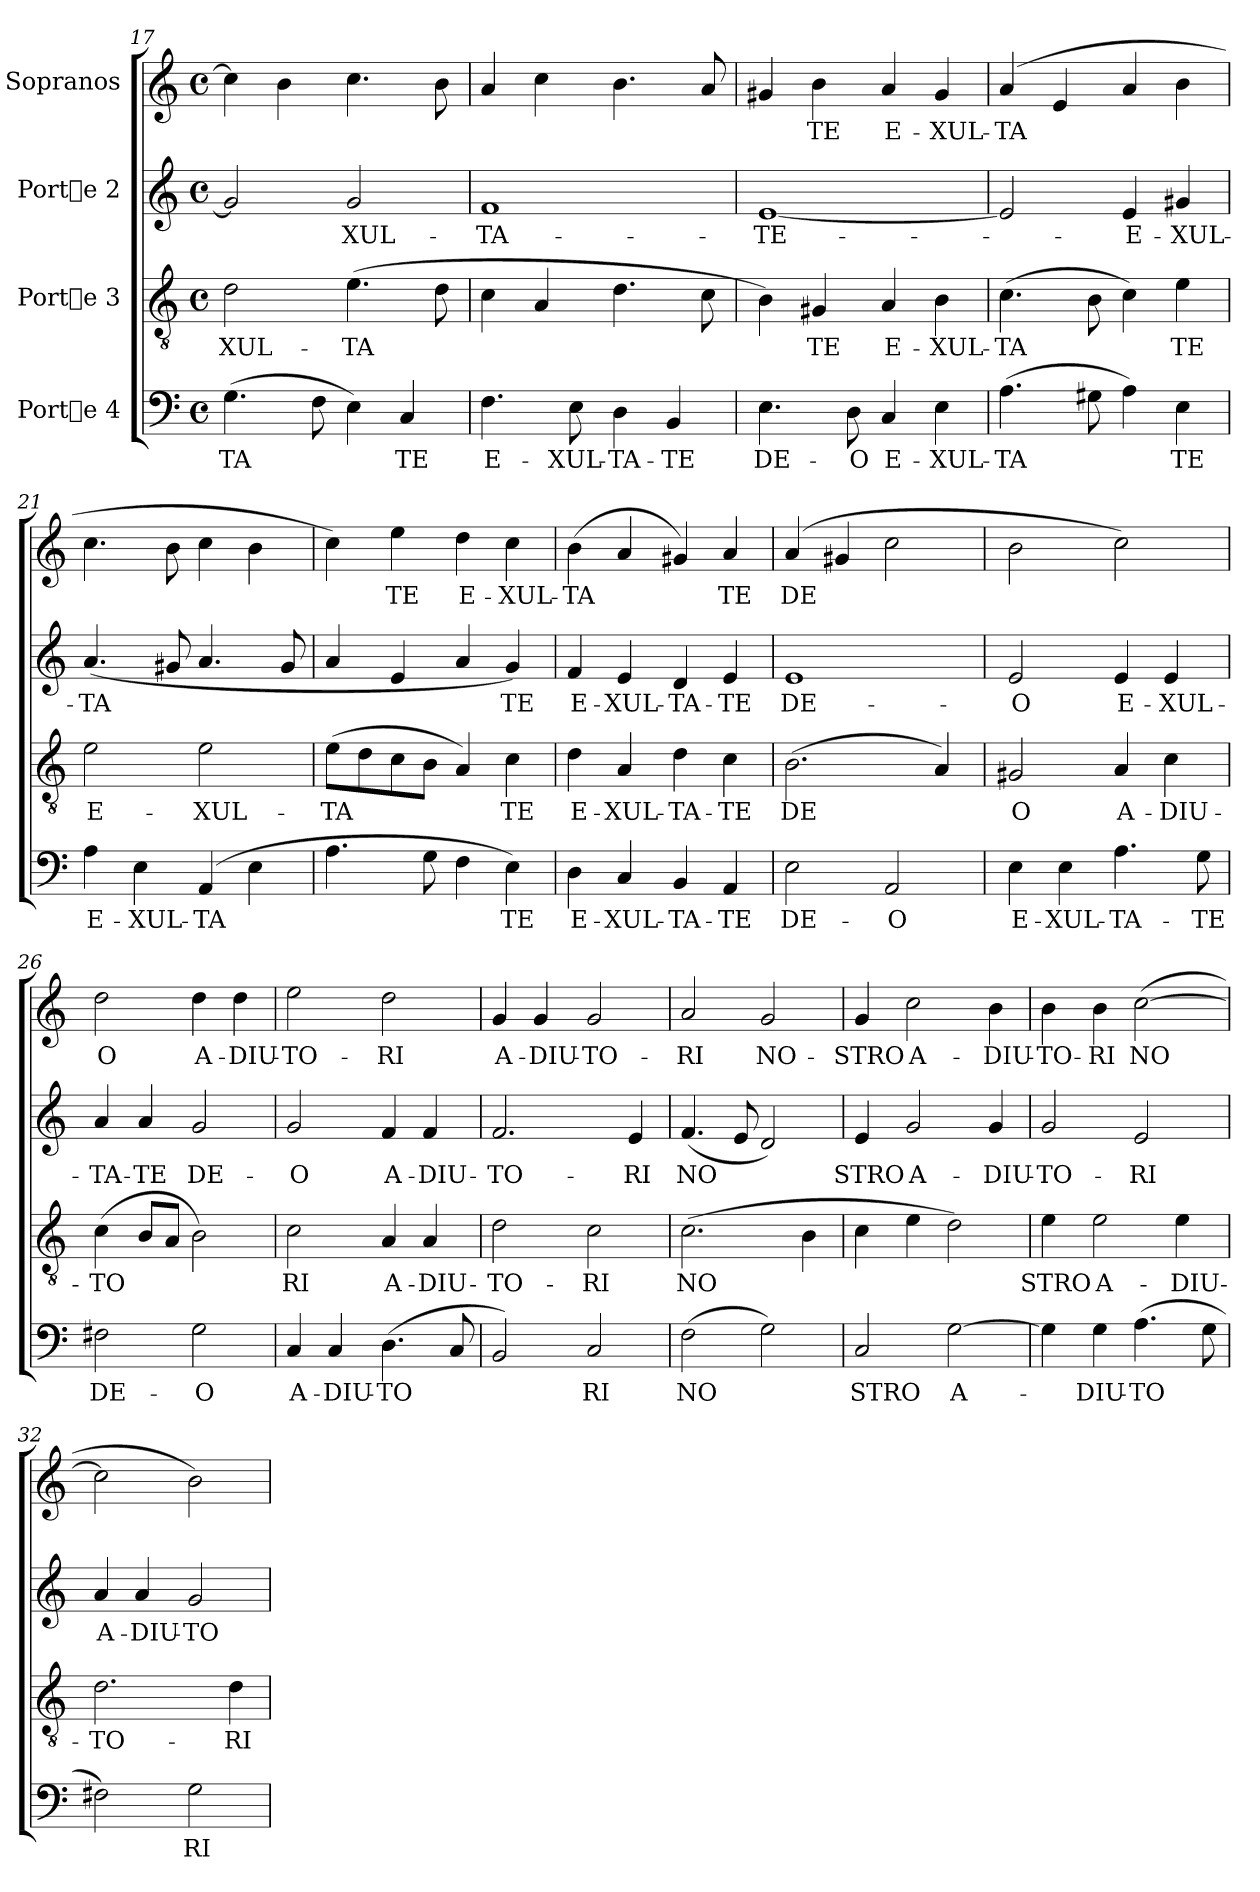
**kern	**text	**kern	**text	**kern	**text	**kern	**text
*part4	*part4	*part3	*part3	*part2	*part2	*part1	*part1
*staff4	*staff4	*staff3	*staff3	*staff2	*staff2	*staff1	*staff1
*I"Porte 4	*	*I"Porte 3	*	*I"Porte 2	*	*I"Sopranos	*
!!LO:LB:g=z
*clefF4	*	*clefGv2	*	*clefG2	*	*clefG2	*
*k[]	*	*k[]	*	*	*	*	*
*C:	*	*C:	*	*	*	*	*
*M4/4	*	*M4/4	*	*M4/4	*	*M4/4	*
*met(c)	*	*met(c)	*	*met(c)	*	*met(c)	*
=17	=17	=17	=17	=17	=17	=17	=17
!	!LO:LY:b:cj	!	!LO:LY:b:cj	!	!	!	!
(>4.G\	-TA	2d\	-XUL-	2g/]	.	4cc\]	.
!	!	!	!	!	!	!	!LO:LY:b:cj
.	.	.	.	.	.	4b\	--
!	!LO:LY:b:cj	!	!	!	!	!	!
8F\	-	.	.	.	.	.	.
!	!LO:LY:b:cj	!	!LO:LY:b:cj	!	!LO:LY:b:cj	!	!LO:LY:b:cj
4E\)	--	(>4.e\	-TA	2g/	-XUL-	4.cc\	--
!	!LO:LY:b:cj	!	!	!	!	!	!
4C/	-TE	.	.	.	.	.	.
!	!	!	!LO:LY:b:cj	!	!	!	!LO:LY:b:cj
.	.	8d\	-	.	.	8b\	--
=18	=18	=18	=18	=18	=18	=18	=18
!	!LO:LY:b:cj	!	!LO:LY:b:cj	!	!LO:LY:b:cj	!	!LO:LY:b:cj
4.F\	E-	4c\	--	1f	-TA-	4a/	--
!	!	!	!LO:LY:b:cj	!	!	!	!LO:LY:b:cj
.	.	4A/	--	.	.	4cc\	--
!	!LO:LY:b:cj	!	!	!	!	!	!
8E\	-XUL-	.	.	.	.	.	.
!	!LO:LY:b:cj	!	!LO:LY:b:cj	!	!	!	!LO:LY:b:cj
4D\	-TA-	4.d\	--	.	.	4.b\	--
!	!LO:LY:b:cj	!	!	!	!	!	!
4BB/	-TE	.	.	.	.	.	.
!	!	!	!LO:LY:b:cj	!	!	!	!LO:LY:b:cj
.	.	8c\	--	.	.	8a/	--
=19	=19	=19	=19	=19	=19	=19	=19
!	!LO:LY:b:cj	!	!LO:LY:b:cj	!	!LO:LY:b:cj	!	!LO:LY:b:cj
4.E\	DE-	4B\)	--	[<1e	-TE-	4g#X/	--
!	!	!	!LO:LY:b:cj	!	!	!	!LO:LY:b:cj
.	.	4G#X/	-TE	.	.	4b\	-TE
!	!LO:LY:b:cj	!	!	!	!	!	!
8D\	-O	.	.	.	.	.	.
!	!LO:LY:b:cj	!	!LO:LY:b:cj	!	!	!	!LO:LY:b:cj
4C/	E-	4A/	E-	.	.	4a/	E-
!	!LO:LY:b:cj	!	!LO:LY:b:cj	!	!	!	!LO:LY:b:cj
4E\	-XUL-	4B\	-XUL-	.	.	4g#/	-XUL-
=20	=20	=20	=20	=20	=20	=20	=20
!	!LO:LY:b:cj	!	!LO:LY:b:cj	!	!	!	!LO:LY:b:cj
(>4.A\	-TA	(>4.c\	-TA-	2e/]	.	(<4a/	-TA
!	!	!	!	!	!	!	!LO:LY:b:cj
.	.	.	.	.	.	4e/	-
!	!LO:LY:b:cj	!	!LO:LY:b:cj	!	!	!	!
8G#X\	-	8B\	--	.	.	.	.
!	!LO:LY:b:cj	!	!LO:LY:b:cj	!	!LO:LY:b:cj	!	!LO:LY:b:cj
4A\)	--	4c\)	--	4e/	-E-	4a/	--
!	!LO:LY:b:cj	!	!LO:LY:b:cj	!	!LO:LY:b:cj	!	!LO:LY:b:cj
4E\	-TE	4e\	-TE	4g#X/	-XUL-	4b\	--
=21	=21	=21	=21	=21	=21	=21	=21
!	!LO:LY:b:cj	!	!LO:LY:b:cj	!	!LO:LY:b:cj	!	!LO:LY:b:cj
4A\	E-	2e\	E-	(<4.a/	-TA-	4.cc\	--
!	!LO:LY:b:cj	!	!	!	!	!	!
4E\	-XUL-	.	.	.	.	.	.
!	!	!	!	!	!LO:LY:b:cj	!	!LO:LY:b:cj
.	.	.	.	8g#X/	--	8b\	--
!	!LO:LY:b:cj	!	!LO:LY:b:cj	!	!LO:LY:b:cj	!	!LO:LY:b:cj
(<4AA/	-TA	2e\	-XUL-	4.a/	--	4cc\	--
!	!LO:LY:b:cj	!	!	!	!	!	!LO:LY:b:cj
4E\	-	.	.	.	.	4b\	--
!	!	!	!	!	!LO:LY:b:cj	!	!
.	.	.	.	8g#/	--	.	.
!!LO:PB:g=z
=22	=22	=22	=22	=22	=22	=22	=22
!	!LO:LY:b:cj	!	!LO:LY:b:cj	!	!LO:LY:b:cj	!	!LO:LY:b:cj
4.A\	--	(>8e\L	-TA	4a/	--	4cc\)	--
!	!	!	!LO:LY:b:cj	!	!	!	!
.	.	8d\	-	.	.	.	.
!	!	!	!LO:LY:b:cj	!	!LO:LY:b:cj	!	!LO:LY:b:cj
.	.	8c\	--	4e/	--	4ee\	-TE
!	!LO:LY:b:cj	!	!LO:LY:b:cj	!	!	!	!
8G\	--	8B\J	--	.	.	.	.
!	!LO:LY:b:cj	!	!LO:LY:b:cj	!	!LO:LY:b:cj	!	!LO:LY:b:cj
4F\	--	4A/)	--	4a/	--	4dd\	E-
!	!LO:LY:b:cj	!	!LO:LY:b:cj	!	!LO:LY:b:cj	!	!LO:LY:b:cj
4E\)	-TE	4c\	-TE	4g/)	-TE	4cc\	-XUL-
=23	=23	=23	=23	=23	=23	=23	=23
!	!LO:LY:b:cj	!	!LO:LY:b:cj	!	!LO:LY:b:cj	!	!LO:LY:b:cj
4D\	E-	4d\	E-	4f/	E-	(>4b\	-TA
!	!LO:LY:b:cj	!	!LO:LY:b:cj	!	!LO:LY:b:cj	!	!LO:LY:b:cj
4C/	-XUL-	4A/	-XUL-	4e/	-XUL-	4a/	-
!	!LO:LY:b:cj	!	!LO:LY:b:cj	!	!LO:LY:b:cj	!	!LO:LY:b:cj
4BB/	-TA-	4d\	-TA-	4d/	-TA-	4g#X/)	--
!	!LO:LY:b:cj	!	!LO:LY:b:cj	!	!LO:LY:b:cj	!	!LO:LY:b:cj
4AA/	-TE	4c\	-TE	4e/	-TE	4a/	-TE
=24	=24	=24	=24	=24	=24	=24	=24
!	!LO:LY:b:cj	!	!LO:LY:b:cj	!	!LO:LY:b:cj	!	!LO:LY:b:cj
2E\	DE-	(>2.B\	DE-	1e	DE-	(<4a/	DE
!	!	!	!	!	!	!	!LO:LY:b:cj
.	.	.	.	.	.	4g#X/	-
!	!LO:LY:b:cj	!	!	!	!	!	!LO:LY:b:cj
2AA/	-O	.	.	.	.	2cc\	--
!	!	!	!LO:LY:b:cj	!	!	!	!
.	.	4A/)	--	.	.	.	.
=25	=25	=25	=25	=25	=25	=25	=25
!	!LO:LY:b:cj	!	!LO:LY:b:cj	!	!LO:LY:b:cj	!	!LO:LY:b:cj
4E\	E-	2G#X/	-O	2e/	-O	2b\	--
!	!LO:LY:b:cj	!	!	!	!	!	!
4E\	-XUL-	.	.	.	.	.	.
!	!LO:LY:b:cj	!	!LO:LY:b:cj	!	!LO:LY:b:cj	!	!LO:LY:b:cj
4.A\	-TA-	4A/	A-	4e/	E-	2cc\)	--
!	!	!	!LO:LY:b:cj	!	!LO:LY:b:cj	!	!
.	.	4c\	-DIU-	4e/	-XUL-	.	.
!	!LO:LY:b:cj	!	!	!	!	!	!
8G\	-TE	.	.	.	.	.	.
=26	=26	=26	=26	=26	=26	=26	=26
!	!LO:LY:b:cj	!	!LO:LY:b:cj	!	!LO:LY:b:cj	!	!LO:LY:b:cj
2F#X\	DE-	(>4c\	-TO	4a/	-TA-	2dd\	-O
!	!	!	!LO:LY:b:cj	!	!LO:LY:b:cj	!	!
.	.	8B/L	-	4a/	-TE	.	.
!	!	!	!LO:LY:b:cj	!	!	!	!
.	.	8A/J	--	.	.	.	.
!	!LO:LY:b:cj	!	!LO:LY:b:cj	!	!LO:LY:b:cj	!	!LO:LY:b:cj
2G\	-O	2B\)	--	2g/	DE-	4dd\	A-
!	!	!	!	!	!	!	!LO:LY:b:cj
.	.	.	.	.	.	4dd\	-DIU-
!!LO:LB:g=z
=27	=27	=27	=27	=27	=27	=27	=27
!	!LO:LY:b:cj	!	!LO:LY:b:cj	!	!LO:LY:b:cj	!	!LO:LY:b:cj
4C/	A-	2c\	-RI	2g/	-O	2ee\	-TO-
!	!LO:LY:b:cj	!	!	!	!	!	!
4C/	-DIU-	.	.	.	.	.	.
!	!LO:LY:b:cj	!	!LO:LY:b:cj	!	!LO:LY:b:cj	!	!LO:LY:b:cj
(>4.D\	-TO	4A/	A-	4f/	A-	2dd\	-RI
!	!	!	!LO:LY:b:cj	!	!LO:LY:b:cj	!	!
.	.	4A/	-DIU-	4f/	-DIU-	.	.
!	!LO:LY:b:cj	!	!	!	!	!	!
8C/	-	.	.	.	.	.	.
=28	=28	=28	=28	=28	=28	=28	=28
!	!LO:LY:b:cj	!	!LO:LY:b:cj	!	!LO:LY:b:cj	!	!LO:LY:b:cj
2BB/)	--	2d\	-TO-	2.f/	-TO-	4g/	A-
!	!	!	!	!	!	!	!LO:LY:b:cj
.	.	.	.	.	.	4g/	-DIU-
!	!LO:LY:b:cj	!	!LO:LY:b:cj	!	!	!	!LO:LY:b:cj
2C/	-RI	2c\	-RI	.	.	2g/	-TO-
!	!	!	!	!	!LO:LY:b:cj	!	!
.	.	.	.	4e/	-RI	.	.
=29	=29	=29	=29	=29	=29	=29	=29
!	!LO:LY:b:cj	!	!LO:LY:b:cj	!	!LO:LY:b:cj	!	!LO:LY:b:cj
(>2F\	NO-	(>2.c\	NO	(<4.f/	NO-	2a/	-RI
!	!	!	!	!	!LO:LY:b:cj	!	!
.	.	.	.	8e/	--	.	.
!	!LO:LY:b:cj	!	!	!	!LO:LY:b:cj	!	!LO:LY:b:cj
2G\)	--	.	.	2d/)	--	2g/	NO-
!	!	!	!LO:LY:b:cj	!	!	!	!
.	.	4B\	-	.	.	.	.
=30	=30	=30	=30	=30	=30	=30	=30
!	!LO:LY:b:cj	!	!LO:LY:b:cj	!	!LO:LY:b:cj	!	!LO:LY:b:cj
2C/	-STRO	4c\	--	4e/	-STRO	4g/	-STRO
!	!	!	!LO:LY:b:cj	!	!LO:LY:b:cj	!	!LO:LY:b:cj
.	.	4e\	--	2g/	A-	2cc\	A-
!	!LO:LY:b:cj	!	!LO:LY:b:cj	!	!	!	!
[>2G\	A-	2d\)	--	.	.	.	.
!	!	!	!	!	!LO:LY:b:cj	!	!LO:LY:b:cj
.	.	.	.	4g/	-DIU-	4b\	-DIU-
=31	=31	=31	=31	=31	=31	=31	=31
!	!	!	!LO:LY:b:cj	!	!LO:LY:b:cj	!	!LO:LY:b:cj
4G\]	.	4e\	-STRO	2g/	-TO-	4b\	-TO-
!	!LO:LY:b:cj	!	!LO:LY:b:cj	!	!	!	!LO:LY:b:cj
4G\	-DIU-	2e\	A-	.	.	4b\	-RI
!	!LO:LY:b:cj	!	!	!	!LO:LY:b:cj	!	!LO:LY:b:cj
(>4.A\	-TO	.	.	2e/	-RI	(>[>2cc\	NO-
!	!	!	!LO:LY:b:cj	!	!	!	!
.	.	4e\	-DIU-	.	.	.	.
!	!LO:LY:b:cj	!	!	!	!	!	!
8G\	-	.	.	.	.	.	.
=32	=32	=32	=32	=32	=32	=32	=32
!	!LO:LY:b:cj	!	!LO:LY:b:cj	!	!LO:LY:b:cj	!	!
2F#X\)	--	2.d\	-TO-	4a/	A-	2cc\]	.
!	!	!	!	!	!LO:LY:b:cj	!	!
.	.	.	.	4a/	-DIU-	.	.
!	!LO:LY:b:cj	!	!	!	!LO:LY:b:cj	!	!LO:LY:b:cj
2G\	-RI	.	.	2g/	-TO-	2b\)	--
!	!	!	!LO:LY:b:cj	!	!	!	!
.	.	4d\	-RI	.	.	.	.
=	=	=	=	=	=	=	=
*-	*-	*-	*-	*-	*-	*-	*-
